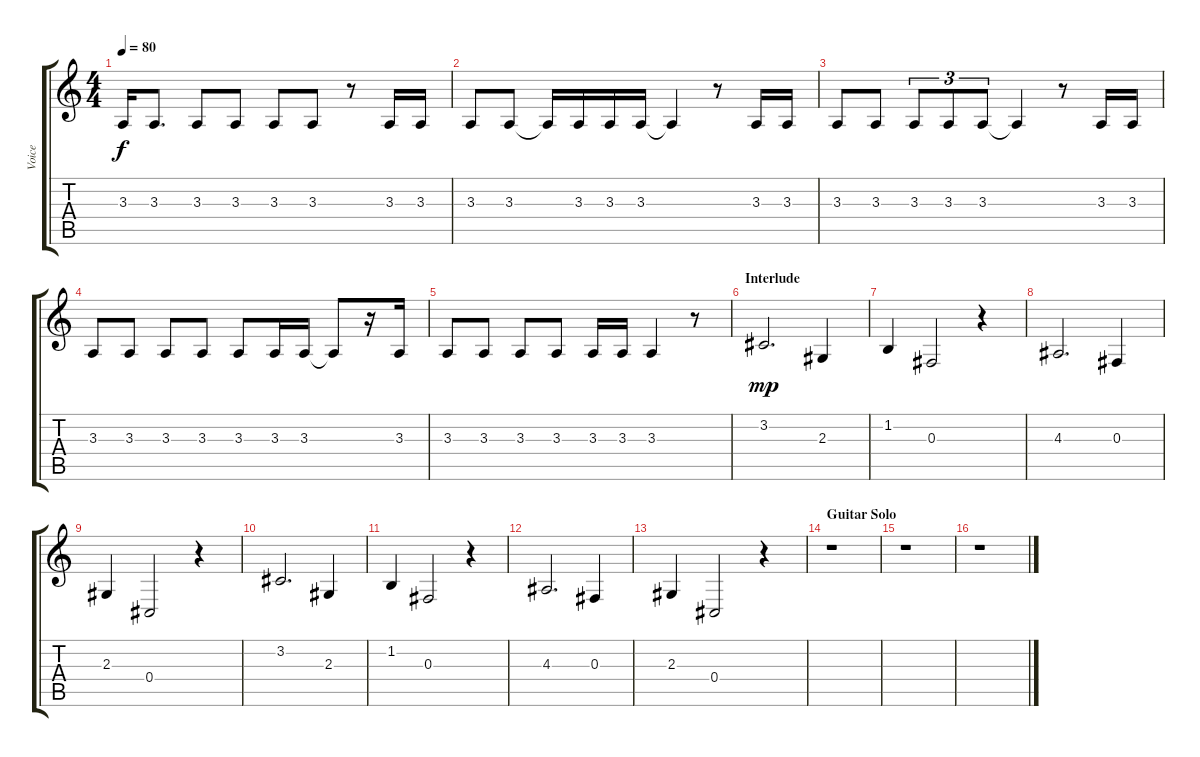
\track ("Voice" "Voice") {instrument lead2sawtooth}
\staff {score tabs}
\tuning (Eb4 Bb3 Gb3 Db3 Ab2 Eb2) {hide}
\ts (4 4)
\tempo 80
\clef g2
\ks c
3.3.16{dy f} 3.3.8{d} 3.3.8 3.3.8 3.3.8 3.3.8 r.8 3.3.16 3.3.16 |
3.3.8 3.3.8 3.3{t}.16 3.3.16 3.3.16 3.3.16 3.3{t}.4 r.8 3.3.16 3.3.16 |
3.3.8 3.3.8 3.3.8{tu (3 2)} 3.3.8{tu (3 2)} 3.3.8{tu (3 2)} 3.3{t}.4 r.8 3.3.16 3.3.16 |
3.3.8 3.3.8 3.3.8 3.3.8 3.3.8 3.3.16 3.3.16 3.3{t}.8 r.16 3.3.16 |
3.3.8 3.3.8 3.3.8 3.3.8 3.3.16 3.3.16 3.3.4 r.8 |
\section ("" "Interlude")
3.2.2{d dy mp} 2.3.4 |
1.2.4 0.3.2 r.4 |
4.3.2{d} 0.3.4 |
2.3.4 0.4.2 r.4 |
3.2.2{d} 2.3.4 |
1.2.4 0.3.2 r.4 |
4.3.2{d} 0.3.4 |
2.3.4 0.4.2 r.4 |
\section ("" "Guitar Solo")
r.1 |
r.1 |
r.1
